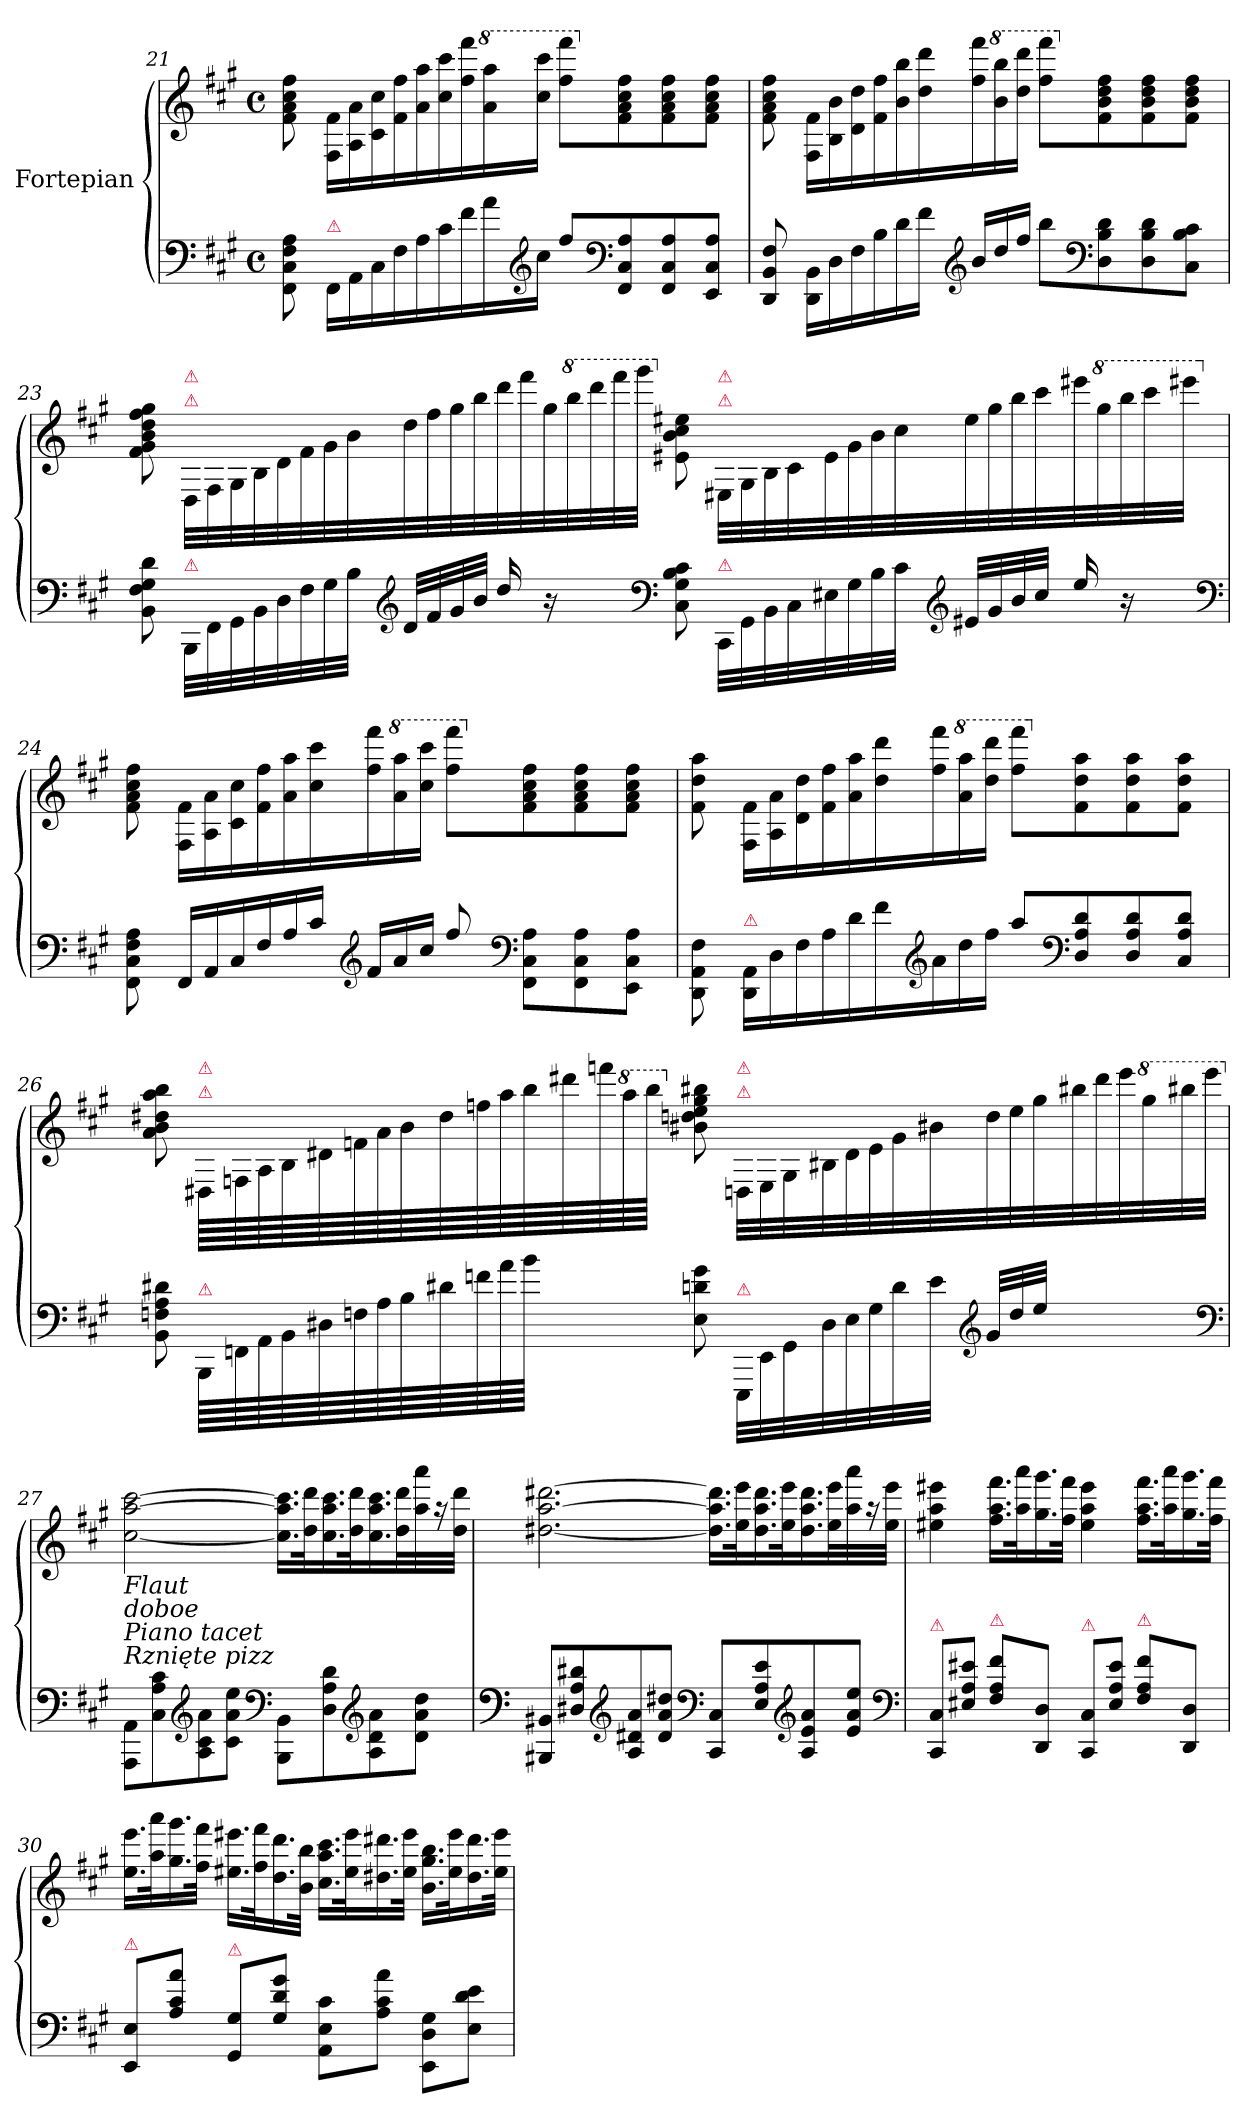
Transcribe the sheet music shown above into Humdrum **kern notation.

**kern	**kern
*part2	*part1
*staff2	*staff1
*I"Fortepian	*I"Fortepian
*clefF4	*clefG2
*k[f#c#g#]	*k[f#c#g#]
*f#:	*f#:
*M4/4	*M4/4
*met(c)	*met(c)
=21	=21
8FF#\ 8C#\ 8F#\ 8A\	8f#\ 8a\ 8cc#\ 8ff#\
*Xtuplet	*Xtuplet
!LO:TX:a:color=crimson:t=⚠	!
24FF#\LL	24F#\ 24f#\LL
24AA\	24A\ 24a\
24C#\	24c#\ 24cc#\
24F#\	24f#\ 24ff#\
24A\	24a\ 24aa\
24c#\	24cc#\ 24ccc#\
24f#\	24ff#\ 24fff#\
*	*8va
24a\	24aa\ 24aaa\
*clefG2	*
24cc#/JJ	24ccc#\ 24cccc#\JJ
8ff#/L	8fff#\ 8ffff#\L
*clefF4	*
*	*X8va
8FF#/ 8C#/ 8A/	8f#\ 8a\ 8cc#\ 8ff#\
8FF#/ 8C#/ 8A/	8f#\ 8a\ 8cc#\ 8ff#\
8EE/ 8C#/ 8A/J	8f#\ 8a\ 8cc#\ 8ff#\J
=22	=22
8DD/ 8BB/ 8F#/	8f#\ 8a\ 8cc#\ 8ff#\
24DD\ 24BB\LL	24F#\ 24f#\LL
24D\	24B\ 24b\
24F#\	24d\ 24dd\
24B\	24f#\ 24ff#\
24d\	24b\ 24bb\
24f#\JJ	24dd\ 24ddd\
*clefG2	*
24b/LL	24ff#\ 24fff#\
*	*8va
24dd/	24bb\ 24bbb\
24ff#/JJ	24ddd\ 24dddd\JJ
8bb\L	8fff#\ 8ffff#\L
*clefF4	*
*	*X8va
8D\ 8B\ 8d\	8f#\ 8b\ 8dd\ 8ff#\
8D\ 8B\ 8d\	8f#\ 8b\ 8dd\ 8ff#\
8C#\ 8B\ 8c#\J	8f#\ 8b\ 8dd\ 8ff#\J
=23	=23
8BB\ 8F#\ 8G#\ 8d\	8f#\ 8g#\ 8b\ 8dd\ 8ff#\ 8gg#\
!	!LO:TX:a:color=crimson:t=⚠
!	!LO:TX:a:color=crimson:t=⚠
!LO:TX:a:color=crimson:t=⚠	!
152%3BBB\LLL	152%3D/LLL
152%3FF#\	152%3F#/
152%3GG#\	152%3G#/
152%3BB\	152%3B/
152%3D\	152%3d\
152%3F#\	152%3f#\
152%3G#\	152%3g#\
152%3B\JJJ	152%3b\
*clefG2	*
152%3d/LLL	152%3dd\
152%3f#/	152%3ff#\
152%3g#/	152%3gg#\
152%3b/JJJ	152%3bb\
76%3dd/	152%3ddd\
.	152%3fff#\
76%3r	152%3gg#\
*	*8va
.	152%3bbb\
76%3.ryy	152%3dddd\
.	152%3ffff#\
.	152%3gggg#\JJJ
*clefF4	*
*	*X8va
8C#\ 8G#\ 8B\ 8c#\	8e#X\ 8b\ 8cc#\ 8ee#X\
!	!LO:TX:a:color=crimson:t=⚠
!	!LO:TX:a:color=crimson:t=⚠
!LO:TX:a:color=crimson:t=⚠	!
136%3CC#\LLL	136%3E#X/LLL
136%3GG#\	136%3G#/
136%3BB\	136%3B/
136%3C#\	136%3c#/
136%3E#X\	136%3e#\
136%3G#\	136%3g#\
136%3B\	136%3b\
136%3c#\JJJ	136%3cc#\
*clefG2	*
136%3e#X/LLL	136%3ee#\
136%3g#/	136%3gg#\
136%3b/	136%3bb\
136%3cc#/JJJ	136%3ccc#\
68%3ee/	136%3eee#X\
*	*8va
.	136%3ggg#\
68%3r	136%3bbb\
.	136%3cccc#\
136%3ryy	136%3eeee#X\JJJ
*clefF4	*
=24	=24
*	*X8va
8FF#\ 8C#\ 8F#\ 8A\	8f#\ 8a\ 8cc#\ 8ff#\
24FF#/LL	24F#\ 24f#\LL
24AA/	24A\ 24a\
24C#/	24c#\ 24cc#\
24F#/	24f#\ 24ff#\
24A/	24a\ 24aa\
24c#/JJ	24cc#\ 24ccc#\
*clefG2	*
24f#/LL	24ff#\ 24fff#\
*	*8va
24a/	24aa\ 24aaa\
24cc#/JJ	24ccc#\ 24cccc#\JJ
8ff#/	8fff#\ 8ffff#\L
*clefF4	*
*	*X8va
8FF#\ 8C#\ 8A\L	8f#\ 8a\ 8cc#\ 8ff#\
8FF#\ 8C#\ 8A\	8f#\ 8a\ 8cc#\ 8ff#\
8EE\ 8C#\ 8A\J	8f#\ 8a\ 8cc#\ 8ff#\J
=25	=25
8DD\ 8AA\ 8F#\	8f#\ 8dd\ 8aa\
!LO:TX:a:color=crimson:t=⚠	!
24DD\ 24AA\LL	24F#\ 24f#\LL
24D\	24A\ 24a\
24F#\	24d\ 24dd\
24A\	24f#\ 24ff#\
24d\	24a\ 24aa\
24f#\	24dd\ 24ddd\
*clefG2	*
24a/	24ff#\ 24fff#\
*	*8va
24dd/	24aa\ 24aaa\
24ff#/JJ	24ddd\ 24dddd\JJ
8aa/L	8fff#\ 8ffff#\L
*clefF4	*
*	*X8va
8D/ 8A/ 8d/	8f#\ 8dd\ 8aa\
8D/ 8A/ 8d/	8f#\ 8dd\ 8aa\
8C#/ 8A/ 8d/J	8f#\ 8dd\ 8aa\J
=26	=26
8BB\ 8Fn\ 8A\ 8d#X\	8a\ 8b\ 8dd#X\ 8aa\ 8bb\
!	!LO:TX:a:color=crimson:t=⚠
!	!LO:TX:a:color=crimson:t=⚠
!LO:TX:a:color=crimson:t=⚠	!
128%3BBB\LLLL	128%3D#X/LLLL
128%3FFn\	128%3Fn/
128%3AA\	128%3A/
128%3BB\	128%3B/
128%3D#X\	128%3d#X\
128%3Fn\	128%3fn\
128%3A\	128%3a\
128%3B\	128%3b\
128%3d#X\	128%3dd#\
128%3fn\	128%3ffn\
128%3a\	128%3aa\
128%3b\JJJJ	128%3bb\
32%3ryy	128%3ddd#X\
.	128%3fffn\
*	*8va
.	128%3aaa\
.	128%3bbb\JJJJ
*	*X8va
8E\ 8dn\ 8g#\	8b#X\ 8ddn\ 8ee\ 8gg#\ 8bb#X\
!	!LO:TX:a:color=crimson:t=⚠
!	!LO:TX:a:color=crimson:t=⚠
!LO:TX:a:color=crimson:t=⚠	!
136%3EEE\LLL	136%3Dn/LLL
136%3EE\	136%3E/
136%3GG#\	136%3G#/
136%3D#\	136%3B#X/
136%3E\	136%3d#\
136%3G#\	136%3e\
136%3d\	136%3g#\
136%3e\JJJ	136%3b#X\
*clefG2	*
136%3g#/LLL	136%3dd\
136%3dd/	136%3ee\
136%3ee/JJJ	136%3gg#\
34%3.ryy	136%3bb#X\
.	136%3ddd#\
.	136%3eee\
*	*8va
.	136%3ggg#\
.	136%3bbb#X\
.	136%3eeee\JJJ
*clefF4	*
=27	=27
*	*X8va
!	!LO:TX:b:i:t=Flaut\ndoboe\nPiano tacet\nRznięte pizz
8AAA\ 8AA\L	[2cc#\ [2aa\ [2ccc#\
8C#\ 8A\ 8c#\	.
*clefG2	*
8A\ 8c#\ 8a\	.
8c#\ 8a\ 8ee\J	.
*clefF4	*
8BBB\ 8BB\L	16.cc#]\ 16.aa]\ 16.ccc#]\LL
.	32dd\ 32ddd\K
8D\ 8A\ 8d\	16.cc#\ 16.aa\ 16.ccc#\
.	32dd\ 32ddd\K
*clefG2	*
8A\ 8d\ 8a\	16.cc#\ 16.aa\ 16.ccc#\
.	32dd\ 32ddd\L
8d\ 8a\ 8dd\J	32aa\ 32aaa\
.	16r
.	32dd\ 32ddd\JJJ
=28	=28
*clefF4	*
!	!LO:N:vis=2.
8BBB#X/ 8BB#X/L	[2dd#X\ [2aa\ [2ddd#X\
8D#X/ 8A/ 8d#X/	.
*clefG2	*
8A/ 8d#X/ 8a/	.
8d#/ 8a/ 8dd#X/J	.
*clefF4	*
8CC#/ 8C#/L	16.dd#]\ 16.aa]\ 16.ddd#]\LL
.	32ee\ 32eee\K
8E/ 8A/ 8e/	16.dd#\ 16.aa\ 16.ddd#\
.	32ee\ 32eee\K
*clefG2	*
8A/ 8e/ 8a/	16.dd#\ 16.aa\ 16.ddd#\
.	32ee\ 32eee\L
8e/ 8a/ 8ee/J	32aa\ 32aaa\
.	16r
.	32ee\ 32eee\JJJ
*clefF4	*
=29	=29
!LO:TX:a:color=crimson:t=⚠	!
8CC#/ 8C#/L	4ee#X\ 4aa\ 4eee#X\
8E#X\ 8A\ 8e#X\J	.
!LO:TX:a:color=crimson:t=⚠	!
8F#\ 8A\ 8f#\L	16.ff#\ 16.aa\ 16.fff#\LL
.	32aa\ 32aaa\K
8DD/ 8D/J	16.gg#\ 16.ggg#\
.	32ff#\ 32fff#\JJk
!LO:TX:a:color=crimson:t=⚠	!
8CC#/ 8C#/L	4ee#\ 4aa\ 4eee#\
8E#\ 8A\ 8e#\J	.
!LO:TX:a:color=crimson:t=⚠	!
8F#\ 8A\ 8f#\L	16.ff#\ 16.aa\ 16.fff#\LL
.	32aa\ 32aaa\K
8DD/ 8D/J	16.gg#\ 16.ggg#\
.	32ff#\ 32fff#\JJk
=30	=30
!LO:TX:a:color=crimson:t=⚠	!
8EE/ 8E/L	16.ee\ 16.eee\LL
.	32aa\ 32aaa\K
8A\ 8c#\ 8a\J	16.gg#\ 16.ggg#\
.	32ff#\ 32fff#\JJk
!LO:TX:a:color=crimson:t=⚠	!
8GG#/ 8G#/L	16.ee#X\ 16.eee#X\LL
.	32ff#\ 32fff#\K
8G#\ 8d\ 8g#\J	16.dd\ 16.ddd\
.	32b\ 32bb\JJk
8AA\ 8E\ 8c#\L	16.cc#\ 16.aa\ 16.ccc#\LL
.	32ee#\ 32eee#\K
8A\ 8c#\ 8a\J	16.dd#X\ 16.ddd#X\
.	32ee#\ 32eee#\JJk
8EE\ 8D\ 8G#\L	16.b\ 16.gg#\ 16.bb\LL
.	32ee#\ 32eee#\K
8E\ 8d\ 8e\J	16.dd#\ 16.ddd#\
.	32ee#\ 32eee#\JJk
=	=
*-	*-
